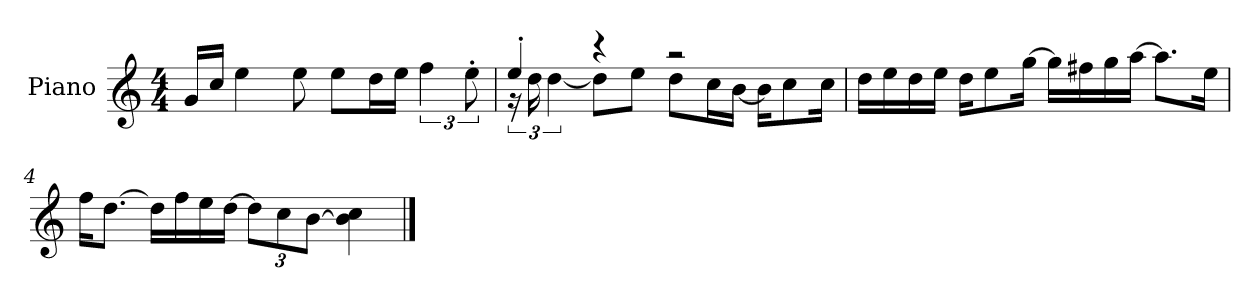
**kern
*part1
*staff1
*I"Piano
*I'P-no
*clefG2
*k[]
*M4/4
*MM90
=1
16g/LL
16cc/JJ
4ee\
8ee\
8ee\L
16dd\L
16ee\JJ
6ff\
12ee'\
=2
*^
4ee'/	24r
.	24dd\
.	[6dd\
4r	8dd\L]
.	8ee\J
2r	8dd\L
.	16cc\L
.	[16b\JJ
.	16b\KL]
.	8cc\
.	16cc\Jk
*v	*v
=3
16dd\LL
16ee\
16dd\
16ee\JJ
16dd\KL
8ee\
[16gg\Jk
16gg\LL]
16ff#X\
16gg\
[16aa\JJ
8.aa\L]
16ee\Jk
!!LO:LB:g=z
=4
16ff\KL
[8.dd\J
16dd\LL]
16ff\
16ee\
[16dd\JJ
*Xbrackettup
12dd\L]
12cc\
[12b\J
4b\] 4cc\
==
*-
